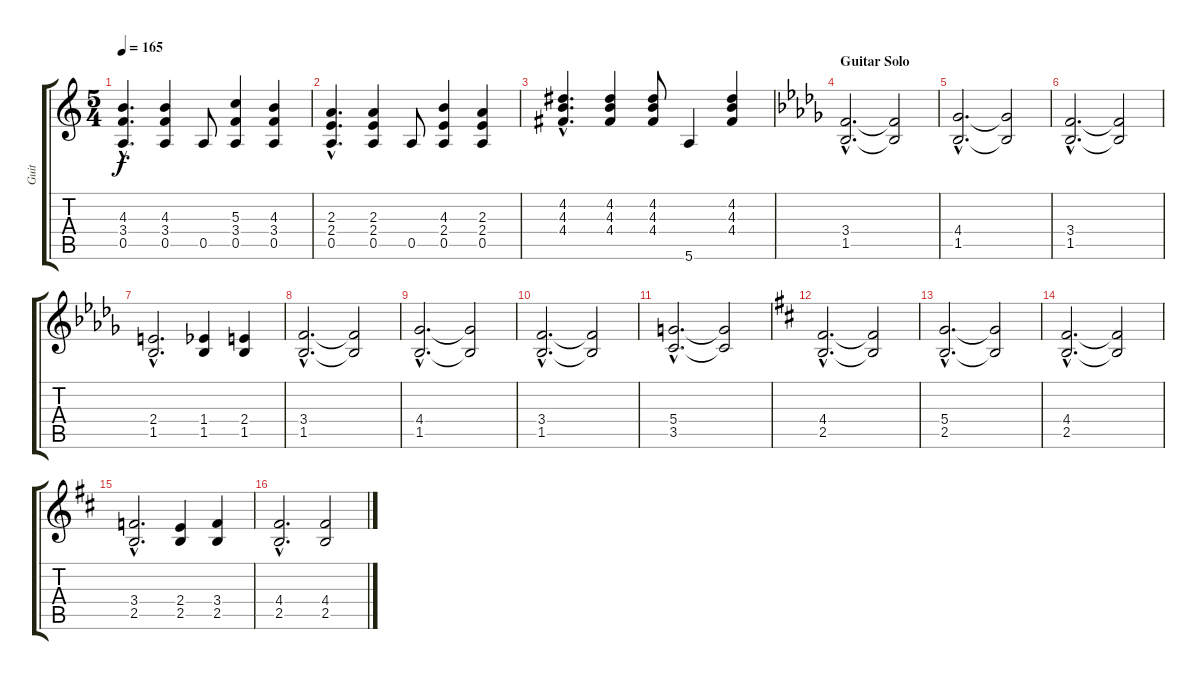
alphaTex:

\track ("Guit" "Guit") {instrument distortionguitar}
\staff {score tabs}
\tuning (E4 B3 G3 D3 A2 E2) {hide}
\ts (5 4)
\tempo 165
\clef g2
\ks c
(4.3{hac} 3.4{hac} 0.5{hac}).4{d dy f} (4.3 3.4 0.5).4 0.5.8 (5.3 3.4 0.5).4 (4.3 3.4 0.5).4 |
(2.3{hac} 2.4{hac} 0.5{hac}).4{d} (2.3 2.4 0.5).4 0.5.8 (4.3 2.4 0.5).4 (2.3 2.4 0.5).4 |
(4.2{hac} 4.3{hac} 4.4{hac}).4{d} (4.2 4.3 4.4).4 (4.2 4.3 4.4).8 5.6.4 (4.2 4.3 4.4).4 |
\section ("" "Guitar Solo")
\ks db
(3.4{hac} 1.5{hac}).2{d} (3.4{t} 1.5{t}).2 |
(4.4{hac} 1.5{hac}).2{d} (4.4{t} 1.5{t}).2 |
(3.4{hac} 1.5{hac}).2{d} (3.4{t} 1.5{t}).2 |
(2.4{hac} 1.5{hac}).2{d} (1.4 1.5).4 (2.4 1.5).4 |
(3.4{hac} 1.5{hac}).2{d} (3.4{t} 1.5{t}).2 |
(4.4{hac} 1.5{hac}).2{d} (4.4{t} 1.5{t}).2 |
(3.4{hac} 1.5{hac}).2{d} (3.4{t} 1.5{t}).2 |
(5.4{hac} 3.5{hac}).2{d} (5.4{t} 3.5{t}).2 |
\ks d
(4.4{hac} 2.5{hac}).2{d} (4.4{t} 2.5{t}).2 |
(5.4{hac} 2.5{hac}).2{d} (5.4{t} 2.5{t}).2 |
(4.4{hac} 2.5{hac}).2{d} (4.4{t} 2.5{t}).2 |
(3.4{hac} 2.5{hac}).2{d} (2.4 2.5).4 (3.4 2.5).4 |
(4.4{hac} 2.5{hac}).2{d} (4.4 2.5).2
